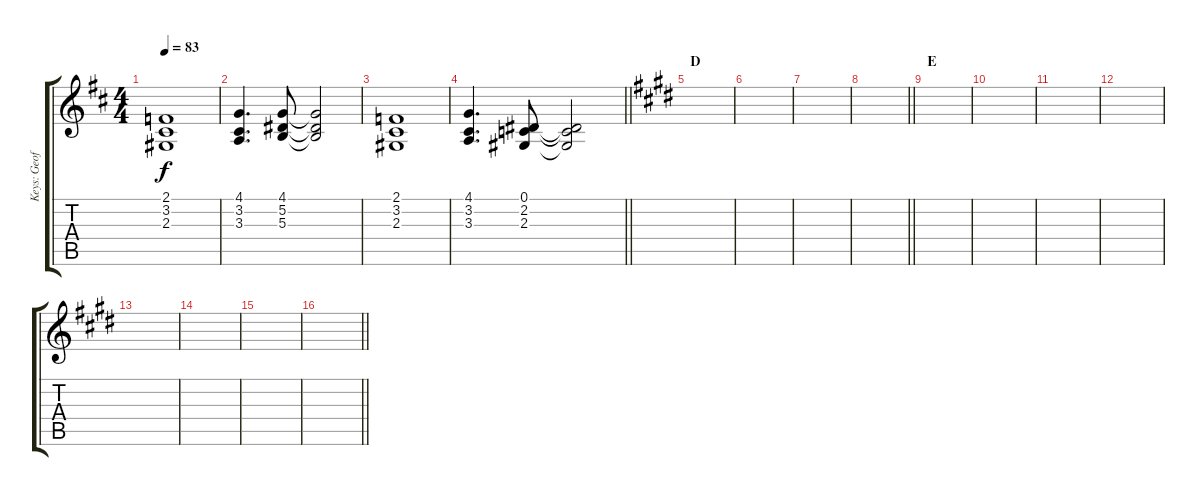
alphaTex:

\track ("Keys: Geoff" "Keys: Geof") {instrument stringensemble1}
\staff {score tabs}
\tuning (Eb4 Bb3 Gb3 Db3 Ab2 Eb2) {hide}
\ts (4 4)
\tempo 83
\clef g2
\ks d
(2.1 3.2 2.3).1{dy f} |
(4.1 3.2 3.3).4{d} (4.1 5.2 5.3).8 (4.1{t} 5.2{t} 5.3{t}).2 |
(2.1 3.2 2.3).1 |
\barLineRight lightlight
(4.1 3.2 3.3).4{d} (0.1 2.2 2.3).8 (0.1{t} 2.2{t} 2.3{t}).2 |
\section ("" "D")
\ks e
|
|
|
\barLineRight lightlight
|
\section ("" "E")
|
|
|
|
|
|
|
\barLineRight lightlight
